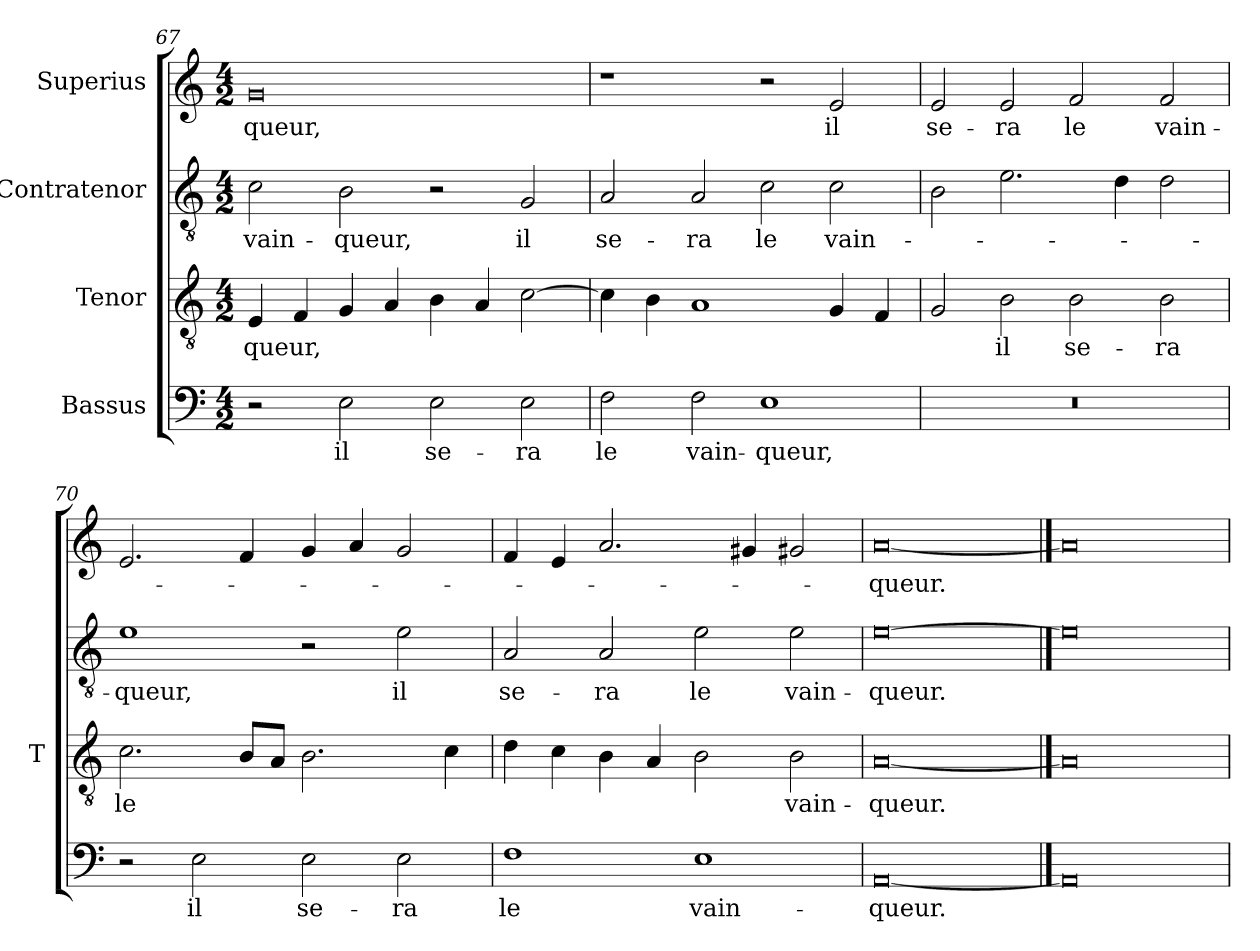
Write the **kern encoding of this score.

**kern	**text	**kern	**text	**kern	**text	**kern	**text
*part4	*part4	*part3	*part3	*part2	*part2	*part1	*part1
*staff4	*staff4	*staff3	*staff3	*staff2	*staff2	*staff1	*staff1
*I"Bassus	*	*I"Tenor	*	*I"Contratenor	*	*I"Superius	*
*	*	*I'T	*	*	*	*	*
*clefF4	*	*clefGv2	*	*clefGv2	*	*clefG2	*
*k[]	*	*k[]	*	*k[]	*	*k[]	*
*M4/2	*	*M4/2	*	*M4/2	*	*M4/2	*
=67	=67	=67	=67	=67	=67	=67	=67
2r	.	4E	-queur,	2c	vain-	0g	-queur,
.	.	4F	.	.	.	.	.
2E	-il	4G	.	2B	-queur,	.	.
.	.	4A	.	.	.	.	.
2E	se-	4B	.	2r	.	.	.
.	.	4A	.	.	.	.	.
2E	-ra	[2c	.	2G	-il	.	.
=68	=68	=68	=68	=68	=68	=68	=68
2F	-le	4c]	.	2A	se-	1r	.
.	.	4B	.	.	.	.	.
2F	vain-	1A	.	2A	-ra	.	.
1E	-queur,	.	.	2c	-le	2r	.
.	.	4G	.	2c	vain-	2e	-il
.	.	4F	.	.	.	.	.
=69	=69	=69	=69	=69	=69	=69	=69
0r	.	2G	.	2B	.	2e	se-
.	.	2B	-il	2.e	.	2e	-ra
.	.	2B	se-	.	.	2f	-le
.	.	.	.	4d	.	.	.
.	.	2B	-ra	2d	.	2f	vain-
=70	=70	=70	=70	=70	=70	=70	=70
2r	.	2.c	-le	1e	-queur,	2.e	.
2E	-il	.	.	.	.	.	.
.	.	8BL	.	.	.	4f	.
.	.	8AJ	.	.	.	.	.
2E	se-	2.B	.	2r	.	4g	.
.	.	.	.	.	.	4a	.
2E	-ra	.	.	2e	-il	2g	.
.	.	4c	.	.	.	.	.
=71	=71	=71	=71	=71	=71	=71	=71
1F	-le	4d	.	2A	se-	4f	.
.	.	4c	.	.	.	4e	.
.	.	4B	.	2A	-ra	2.a	.
.	.	4A	.	.	.	.	.
1E	vain-	2B	.	2e	-le	.	.
.	.	.	.	.	.	4g#X	.
.	.	2B	vain-	2e	vain-	2g#X	.
=72	=72	=72	=72	=72	=72	=72	=72
[0AA	-queur.	[0A	-queur.	[0e	-queur.	[0a	-queur.
==73	==73	==73	==73	==73	==73	==73	==73
0AA]	.	0A]	.	0e]	.	0a]	.
=	=	=	=	=	=	=	=
*-	*-	*-	*-	*-	*-	*-	*-
